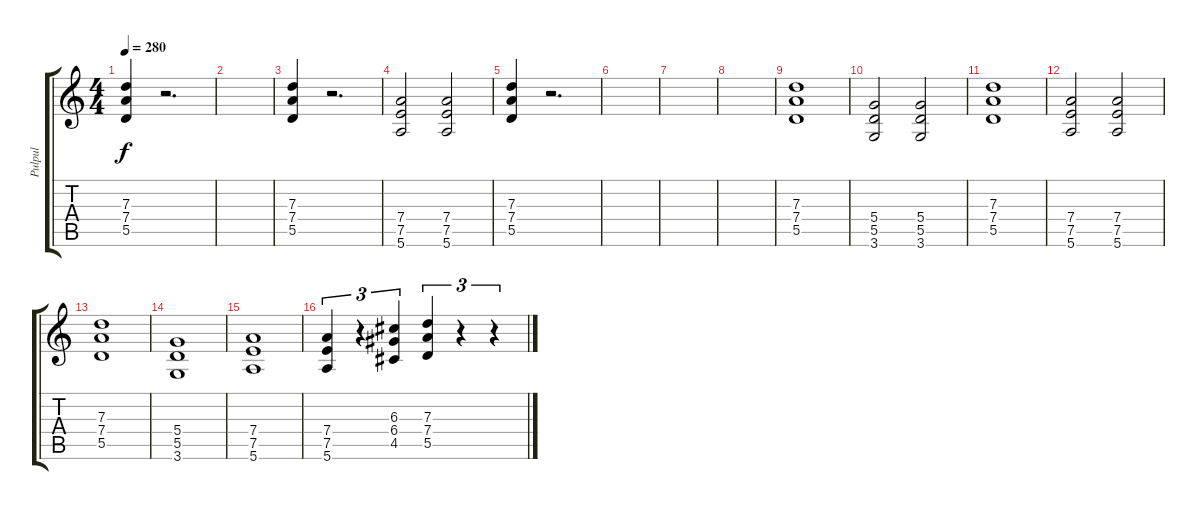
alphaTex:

\track ("Pulpul" "Pulpul") {instrument electricguitarclean}
\staff {score tabs}
\tuning (E4 B3 G3 D3 A2 E2) {hide}
\ts (4 4)
\tempo 280
\clef g2
\ks c
(7.3 7.4 5.5).4{dy f volume 8 instrument overdrivenguitar} r.2{d} |
|
(7.3 7.4 5.5).4 r.2{d} |
(7.4 7.5 5.6).2 (7.4 7.5 5.6).2 |
(7.3 7.4 5.5).4 r.2{d} |
|
|
|
(7.3 7.4 5.5).1 |
(5.4 5.5 3.6).2 (5.4 5.5 3.6).2 |
(7.3 7.4 5.5).1 |
(7.4 7.5 5.6).2 (7.4 7.5 5.6).2 |
(7.3 7.4 5.5).1 |
(5.4 5.5 3.6).1 |
(7.4 7.5 5.6).1 |
(7.4 7.5 5.6).4{tu (3 2)} r.4{tu (3 2)} (6.3 6.4 4.5).4{tu (3 2)} (7.3 7.4 5.5).4{tu (3 2)} r.4{tu (3 2)} r.4{tu (3 2)}
